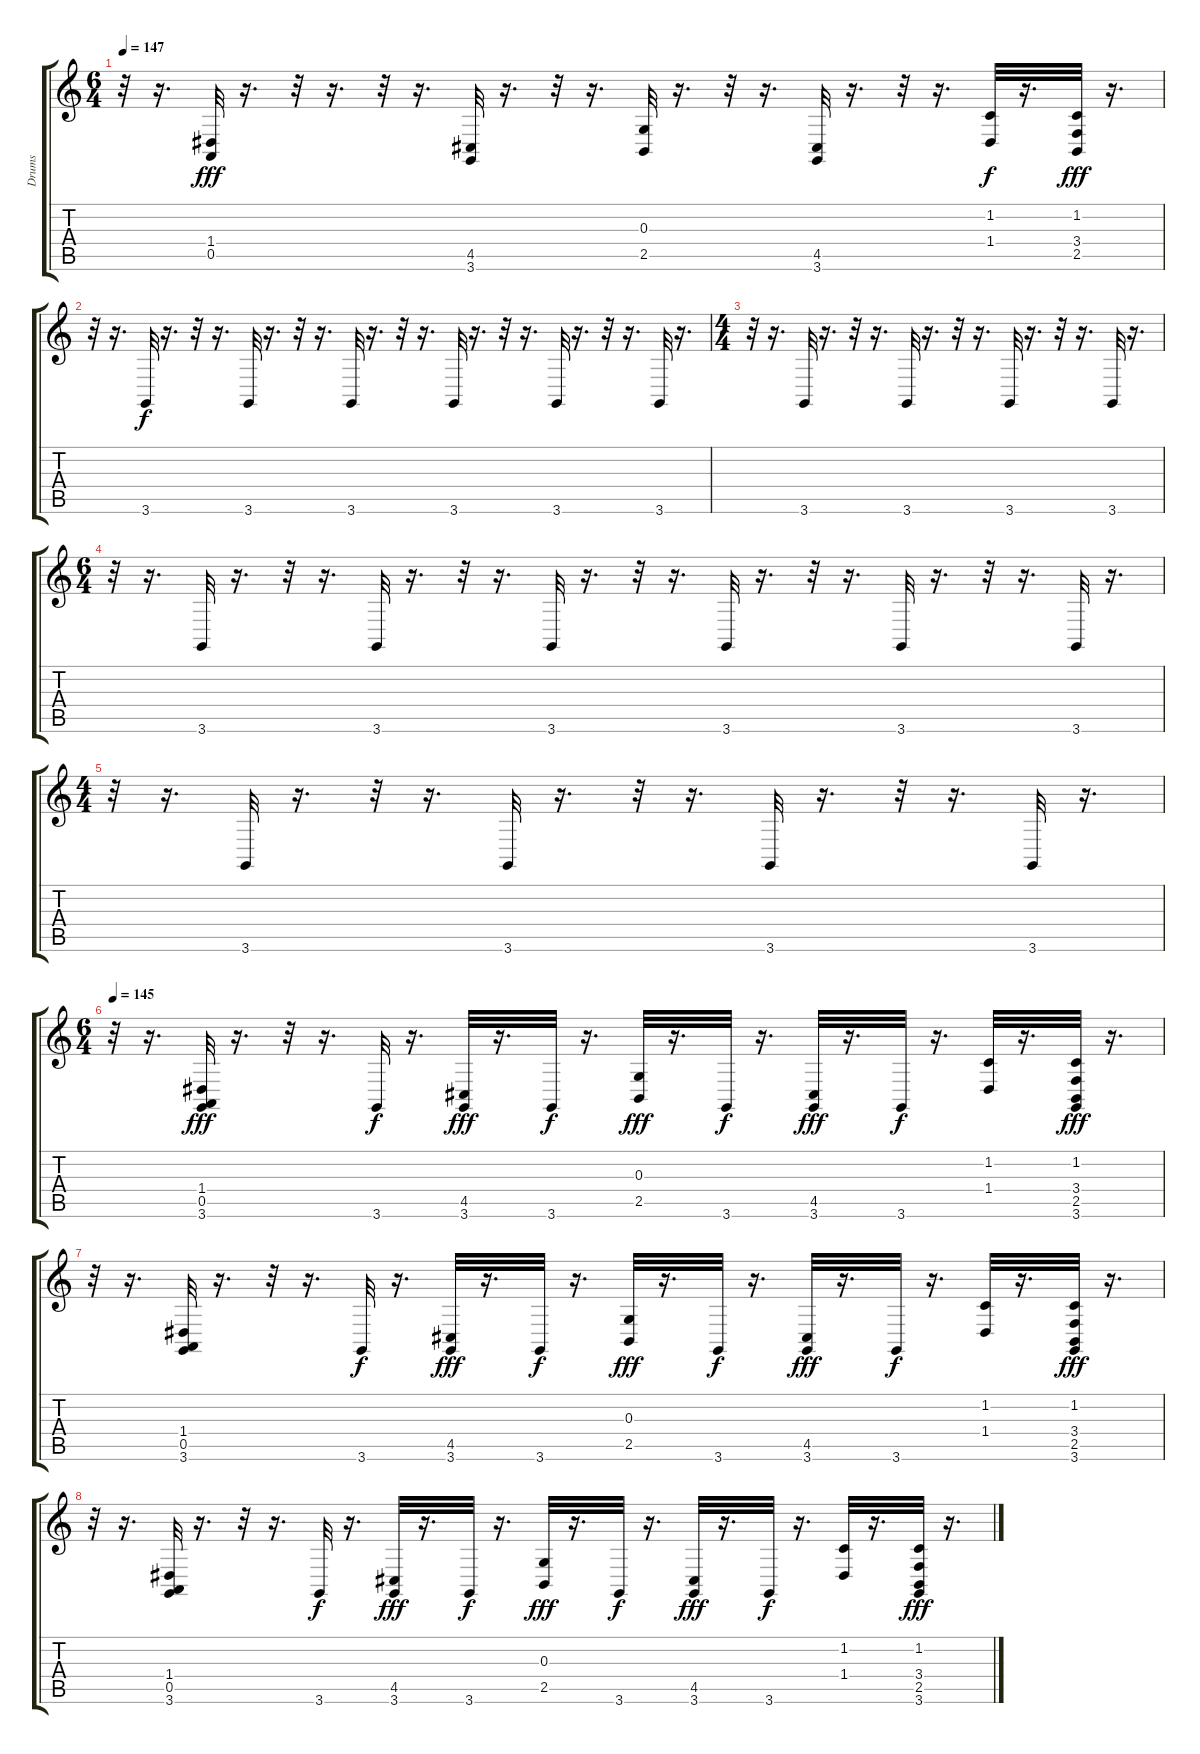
\track ("Drums" "Drums") {instrument melodictom}
\staff {score tabs}
\tuning (E4 B3 G3 D3 A2 E2) {hide}
\ts (6 4)
\tempo 147
\clef g2
\ks c
r.32{dy fff balance 8} r.16{d} (1.4 0.5).32{balance 12} r.16{d} r.32{balance 8} r.16{d} r.32{balance 4} r.16{d} (4.5 3.6).32{balance 8} r.16{d} r.32{balance 12} r.16{d} (0.3 2.5).32{balance 8} r.16{d} r.32{balance 4} r.16{d} (4.5 3.6).32{balance 8} r.16{d} r.32{balance 12} r.16{d} (1.2 1.4).32{dy f balance 8} r.16{d} (1.2 3.4 2.5).32{dy fff balance 4} r.16{d} |
r.32{balance 12} r.16{d} 3.6.32{dy f balance 4} r.16{d} r.32{balance 12} r.16{d} 3.6.32{balance 4} r.16{d} r.32{balance 12} r.16{d} 3.6.32{balance 4} r.16{d} r.32{balance 12} r.16{d} 3.6.32{balance 4} r.16{d} r.32{balance 12} r.16{d} 3.6.32{balance 4} r.16{d} r.32{balance 12} r.16{d} 3.6.32{balance 4} r.16{d} |
\ts (4 4)
r.32{balance 12} r.16{d} 3.6.32{balance 4} r.16{d} r.32{balance 12} r.16{d} 3.6.32{balance 4} r.16{d} r.32{balance 12} r.16{d} 3.6.32{balance 4} r.16{d} r.32{balance 12} r.16{d} 3.6.32{balance 4} r.16{d} |
\ts (6 4)
r.32{balance 12} r.16{d} 3.6.32{balance 4} r.16{d} r.32{balance 12} r.16{d} 3.6.32{balance 4} r.16{d} r.32{balance 12} r.16{d} 3.6.32{balance 4} r.16{d} r.32{balance 12} r.16{d} 3.6.32{balance 4} r.16{d} r.32{balance 12} r.16{d} 3.6.32{balance 4} r.16{d} r.32{balance 12} r.16{d} 3.6.32{balance 4} r.16{d} |
\ts (4 4)
r.32{balance 12} r.16{d} 3.6.32{balance 4} r.16{d} r.32{balance 12} r.16{d} 3.6.32{balance 4} r.16{d} r.32{balance 12} r.16{d} 3.6.32{balance 4} r.16{d} r.32{balance 12} r.16{d} 3.6.32{balance 4} r.16{d} |
\ts (6 4)
\tempo 145
r.32{balance 12} r.16{d} (1.4 0.5 3.6).32{dy fff balance 4} r.16{d} r.32{balance 12} r.16{d} 3.6.32{dy f balance 4} r.16{d} (4.5 3.6).32{dy fff balance 12} r.16{d} 3.6.32{dy f balance 4} r.16{d} (0.3 2.5).32{dy fff balance 12} r.16{d} 3.6.32{dy f balance 4} r.16{d} (4.5 3.6).32{dy fff balance 12} r.16{d} 3.6.32{dy f balance 4} r.16{d} (1.2 1.4).32{balance 12} r.16{d} (1.2 3.4 2.5 3.6).32{dy fff balance 4} r.16{d} |
r.32{balance 12} r.16{d} (1.4 0.5 3.6).32{balance 4} r.16{d} r.32{balance 12} r.16{d} 3.6.32{dy f balance 4} r.16{d} (4.5 3.6).32{dy fff balance 12} r.16{d} 3.6.32{dy f balance 4} r.16{d} (0.3 2.5).32{dy fff balance 12} r.16{d} 3.6.32{dy f balance 4} r.16{d} (4.5 3.6).32{dy fff balance 12} r.16{d} 3.6.32{dy f balance 4} r.16{d} (1.2 1.4).32{balance 12} r.16{d} (1.2 3.4 2.5 3.6).32{dy fff balance 4} r.16{d} |
r.32{balance 12} r.16{d} (1.4 0.5 3.6).32{balance 4} r.16{d} r.32{balance 12} r.16{d} 3.6.32{dy f balance 4} r.16{d} (4.5 3.6).32{dy fff balance 12} r.16{d} 3.6.32{dy f balance 4} r.16{d} (0.3 2.5).32{dy fff balance 12} r.16{d} 3.6.32{dy f balance 4} r.16{d} (4.5 3.6).32{dy fff balance 12} r.16{d} 3.6.32{dy f balance 4} r.16{d} (1.2 1.4).32{balance 12} r.16{d} (1.2 3.4 2.5 3.6).32{dy fff balance 4} r.16{d}
